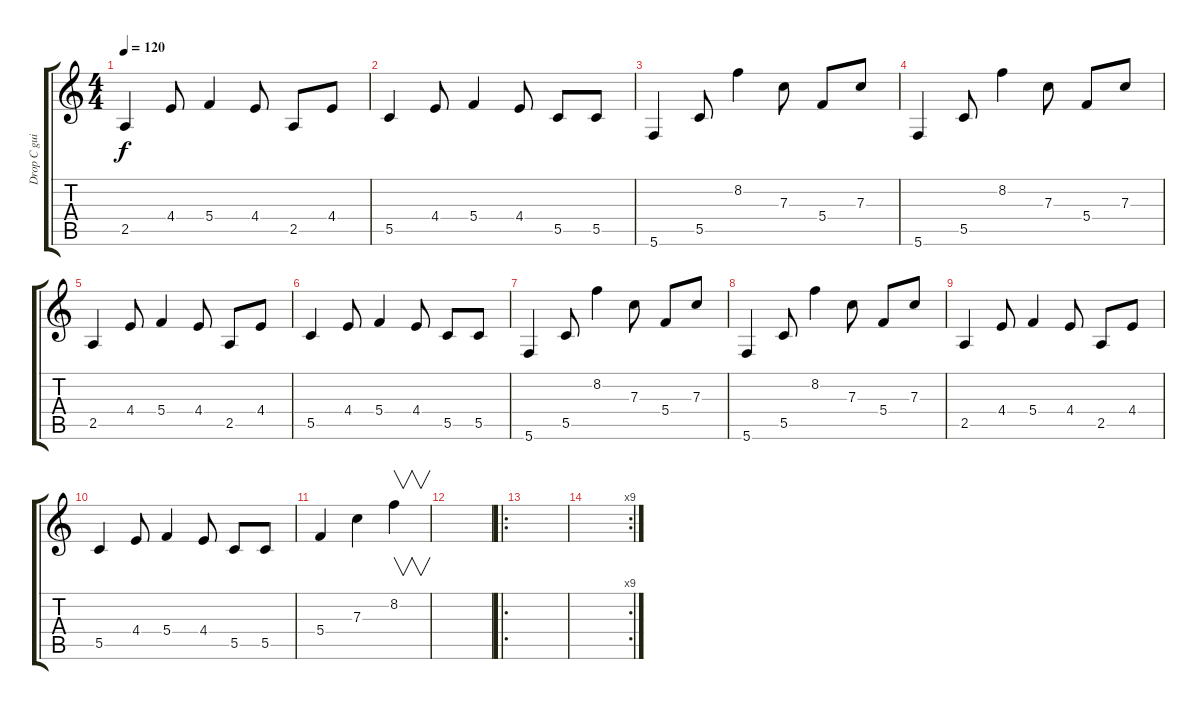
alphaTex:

\track ("Drop C guitar - Bill" "Drop C gui") {instrument electricguitarjazz}
\staff {score tabs}
\tuning (D4 A3 F3 C3 G2 C2) {hide}
\ts (4 4)
\tempo 120
\clef g2
\ks c
2.5.4{dy f} 4.4.8 5.4.4 4.4.8 2.5.8 4.4.8 |
5.5.4 4.4.8 5.4.4 4.4.8 5.5.8 5.5.8 |
5.6.4 5.5.8 8.2.4 7.3.8 5.4.8 7.3.8 |
5.6.4 5.5.8 8.2.4 7.3.8 5.4.8 7.3.8 |
2.5.4 4.4.8 5.4.4 4.4.8 2.5.8 4.4.8 |
5.5.4 4.4.8 5.4.4 4.4.8 5.5.8 5.5.8 |
5.6.4 5.5.8 8.2.4 7.3.8 5.4.8 7.3.8 |
5.6.4 5.5.8 8.2.4 7.3.8 5.4.8 7.3.8 |
2.5.4 4.4.8 5.4.4 4.4.8 2.5.8 4.4.8 |
5.5.4 4.4.8 5.4.4 4.4.8 5.5.8 5.5.8 |
5.4.4 7.3.4 8.2.4{v} |
|
\ro
|
\rc 9
